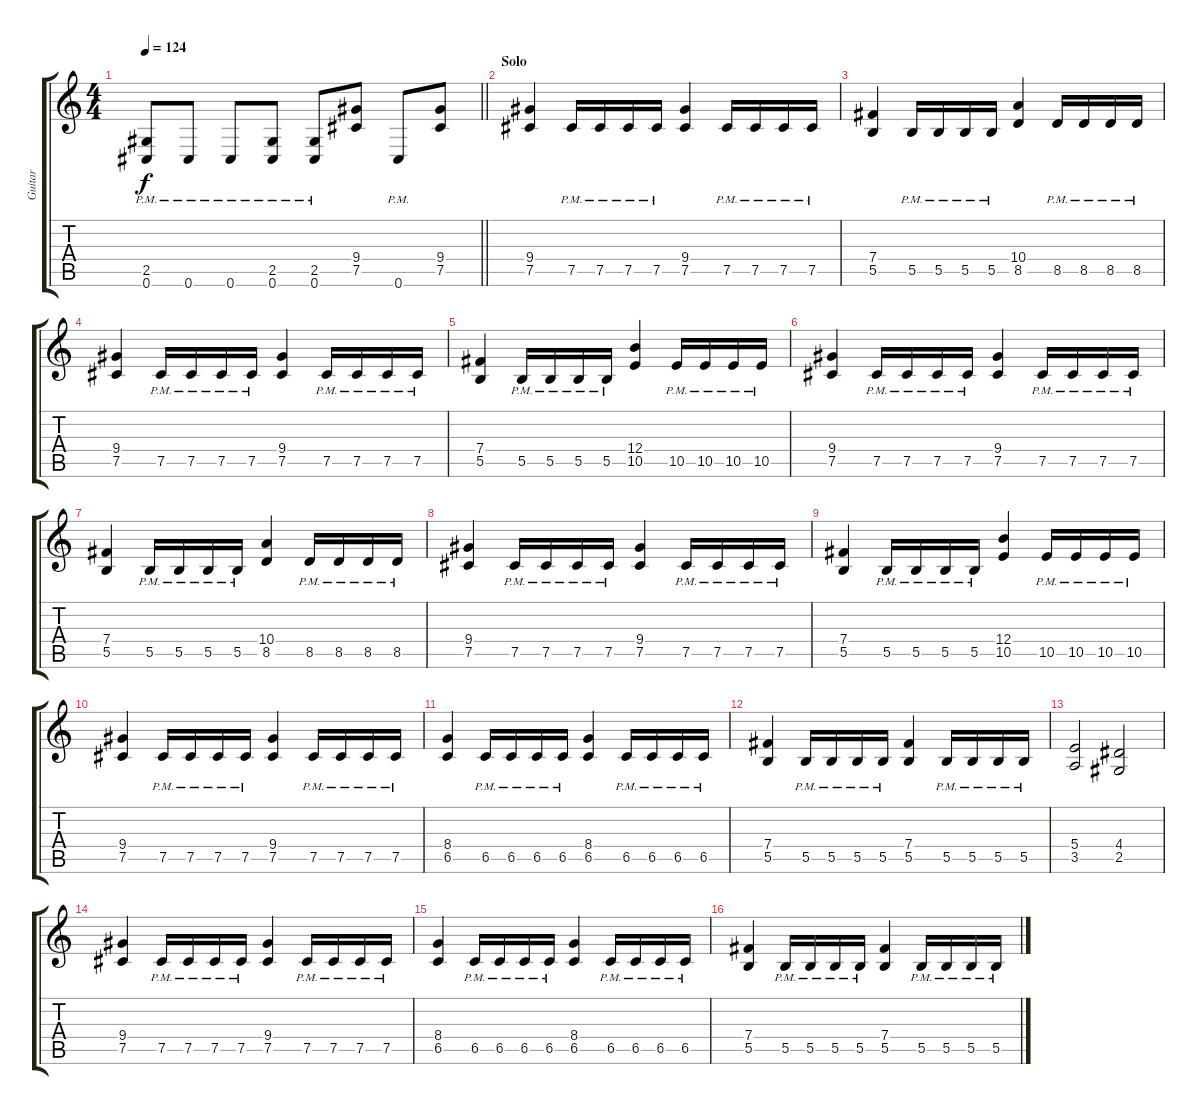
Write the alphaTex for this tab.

\track ("Guitar" "Guitar") {instrument distortionguitar}
\staff {score tabs}
\tuning (Db4 Ab3 E3 B2 Gb2 Db2) {hide}
\ts (4 4)
\tempo 124
\clef g2
\barLineRight lightlight
\ks c
(2.5{pm} 0.6{pm}).8{dy f} 0.6{pm}.8 0.6{pm}.8 (2.5{pm} 0.6{pm}).8 (2.5{pm} 0.6{pm}).8 (9.4 7.5).8 0.6{pm}.8 (9.4 7.5).8 |
\section ("" "Solo")
(9.4 7.5).4 7.5{pm}.16 7.5{pm}.16 7.5{pm}.16 7.5{pm}.16 (9.4 7.5).4 7.5{pm}.16 7.5{pm}.16 7.5{pm}.16 7.5{pm}.16 |
(7.4 5.5).4 5.5{pm}.16 5.5{pm}.16 5.5{pm}.16 5.5{pm}.16 (10.4 8.5).4 8.5{pm}.16 8.5{pm}.16 8.5{pm}.16 8.5{pm}.16 |
(9.4 7.5).4 7.5{pm}.16 7.5{pm}.16 7.5{pm}.16 7.5{pm}.16 (9.4 7.5).4 7.5{pm}.16 7.5{pm}.16 7.5{pm}.16 7.5{pm}.16 |
(7.4 5.5).4 5.5{pm}.16 5.5{pm}.16 5.5{pm}.16 5.5{pm}.16 (12.4 10.5).4 10.5{pm}.16 10.5{pm}.16 10.5{pm}.16 10.5{pm}.16 |
(9.4 7.5).4 7.5{pm}.16 7.5{pm}.16 7.5{pm}.16 7.5{pm}.16 (9.4 7.5).4 7.5{pm}.16 7.5{pm}.16 7.5{pm}.16 7.5{pm}.16 |
(7.4 5.5).4 5.5{pm}.16 5.5{pm}.16 5.5{pm}.16 5.5{pm}.16 (10.4 8.5).4 8.5{pm}.16 8.5{pm}.16 8.5{pm}.16 8.5{pm}.16 |
(9.4 7.5).4 7.5{pm}.16 7.5{pm}.16 7.5{pm}.16 7.5{pm}.16 (9.4 7.5).4 7.5{pm}.16 7.5{pm}.16 7.5{pm}.16 7.5{pm}.16 |
(7.4 5.5).4 5.5{pm}.16 5.5{pm}.16 5.5{pm}.16 5.5{pm}.16 (12.4 10.5).4 10.5{pm}.16 10.5{pm}.16 10.5{pm}.16 10.5{pm}.16 |
(9.4 7.5).4 7.5{pm}.16 7.5{pm}.16 7.5{pm}.16 7.5{pm}.16 (9.4 7.5).4 7.5{pm}.16 7.5{pm}.16 7.5{pm}.16 7.5{pm}.16 |
(8.4 6.5).4 6.5{pm}.16 6.5{pm}.16 6.5{pm}.16 6.5{pm}.16 (8.4 6.5).4 6.5{pm}.16 6.5{pm}.16 6.5{pm}.16 6.5{pm}.16 |
(7.4 5.5).4 5.5{pm}.16 5.5{pm}.16 5.5{pm}.16 5.5{pm}.16 (7.4 5.5).4 5.5{pm}.16 5.5{pm}.16 5.5{pm}.16 5.5{pm}.16 |
(5.4 3.5).2 (4.4 2.5).2 |
(9.4 7.5).4 7.5{pm}.16 7.5{pm}.16 7.5{pm}.16 7.5{pm}.16 (9.4 7.5).4 7.5{pm}.16 7.5{pm}.16 7.5{pm}.16 7.5{pm}.16 |
(8.4 6.5).4 6.5{pm}.16 6.5{pm}.16 6.5{pm}.16 6.5{pm}.16 (8.4 6.5).4 6.5{pm}.16 6.5{pm}.16 6.5{pm}.16 6.5{pm}.16 |
(7.4 5.5).4 5.5{pm}.16 5.5{pm}.16 5.5{pm}.16 5.5{pm}.16 (7.4 5.5).4 5.5{pm}.16 5.5{pm}.16 5.5{pm}.16 5.5{pm}.16
